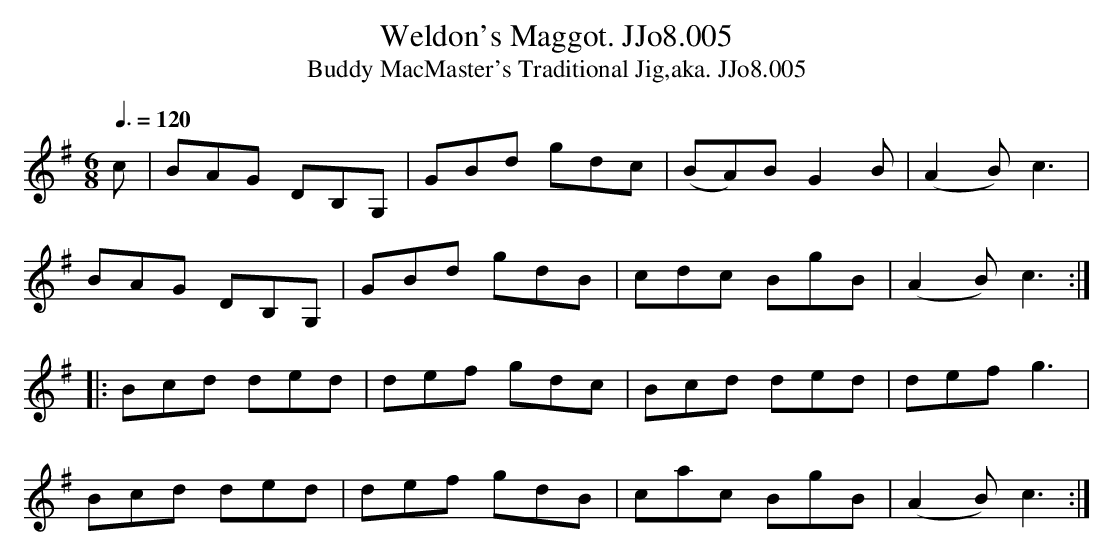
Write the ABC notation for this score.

X:1
T:Weldon's Maggot. JJo8.005
T:Buddy MacMaster's Traditional Jig,aka. JJo8.005
M:6/8
L:1/8
Q:3/8=120
K:G
c|BAG DB,G,|GBd gdc|(BA)BG2B|(A2B)c3|
BAG DB,G,|GBd gdB|cdc BgB|(A2B)c3:|
|:Bcd ded|def gdc|Bcd ded|defg3|
Bcd ded|def gdB|cac BgB|(A2B)c3:|
